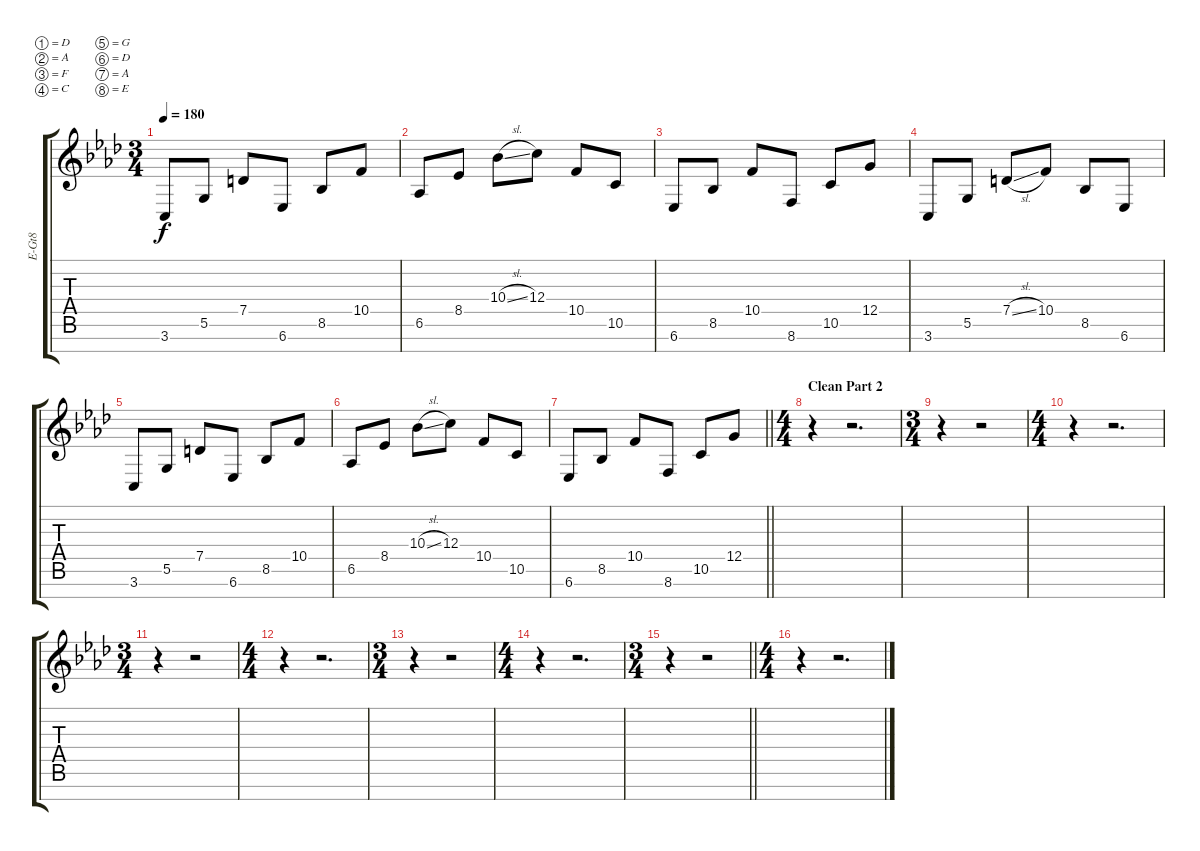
\bracketExtendMode groupsimilarinstruments
\otherSystemsTrackNameOrientation horizontal
\track ("Kevin Chartré" "E-Gt8") {instrument distortionguitar}
\staff {score tabs}
\tuning (D4 A3 F3 C3 G2 D2 A1 E1)
\ts (3 4)
\tempo 180
\clef g2
\ks ab
3.7{acc forcenatural}.8{dy f beam Up} 5.6{acc forcenatural}.8{beam Up} 7.5{acc forcenatural}.8{beam Up} 6.7{acc forcenatural}.8{beam Up} 8.6{acc forcenatural}.8{beam Up} 10.5{acc forcenatural}.8{beam Up} |
6.6{acc b}.8{beam Up} 8.5{acc forcenatural}.8{beam Up} 10.4{sl acc forcenatural}.8{beam Down} 12.4{acc forcenatural}.8{beam Down} 10.5{acc forcenatural}.8{beam Up} 10.6{acc forcenatural}.8{beam Up} |
6.7{acc forcenatural}.8{beam Up} 8.6{acc forcenatural}.8{beam Up} 10.5{acc forcenatural}.8{beam Up} 8.7{acc forcenatural}.8{beam Up} 10.6{acc forcenatural}.8{beam Up} 12.5{acc forcenatural}.8{beam Up} |
3.7{acc forcenatural}.8{beam Up} 5.6{acc forcenatural}.8{beam Up} 7.5{sl acc forcenatural}.8{beam Up} 10.5{acc forcenatural}.8{beam Up} 8.6{acc forcenatural}.8{beam Up} 6.7{acc forcenatural}.8{beam Up} |
3.7{acc forcenatural}.8{beam Up} 5.6{acc forcenatural}.8{beam Up} 7.5{acc forcenatural}.8{beam Up} 6.7{acc forcenatural}.8{beam Up} 8.6{acc forcenatural}.8{beam Up} 10.5{acc forcenatural}.8{beam Up} |
6.6{acc b}.8{beam Up} 8.5{acc forcenatural}.8{beam Up} 10.4{sl acc forcenatural}.8{beam Down} 12.4{acc forcenatural}.8{beam Down} 10.5{acc forcenatural}.8{beam Up} 10.6{acc forcenatural}.8{beam Up} |
\barLineRight lightlight
6.7{acc forcenatural}.8{beam Up} 8.6{acc forcenatural}.8{beam Up} 10.5{acc forcenatural}.8{beam Up} 8.7{acc forcenatural}.8{beam Up} 10.6{acc forcenatural}.8{beam Up} 12.5{acc forcenatural}.8{beam Up} |
\ts (4 4)
\beaming (8 2 2 2 2)
\section ("" "Clean Part 2")
r.4{beam Down} r.2{d beam Down} |
\ts (3 4)
\beaming (8 2 2 2 2)
r.4{beam Down} r.2{beam Down} |
\ts (4 4)
\beaming (8 2 2 2 2)
r.4{beam Down} r.2{d beam Down} |
\ts (3 4)
\beaming (8 2 2 2 2)
r.4{beam Down} r.2{beam Down} |
\ts (4 4)
\beaming (8 2 2 2 2)
r.4{beam Down} r.2{d beam Down} |
\ts (3 4)
\beaming (8 2 2 2 2)
r.4{beam Down} r.2{beam Down} |
\ts (4 4)
\beaming (8 2 2 2 2)
r.4{beam Down} r.2{d beam Down} |
\ts (3 4)
\beaming (8 2 2 2 2)
\barLineRight lightlight
r.4{beam Down} r.2{beam Down} |
\ts (4 4)
\beaming (8 2 2 2 2)
r.4{beam Down} r.2{d beam Down}
